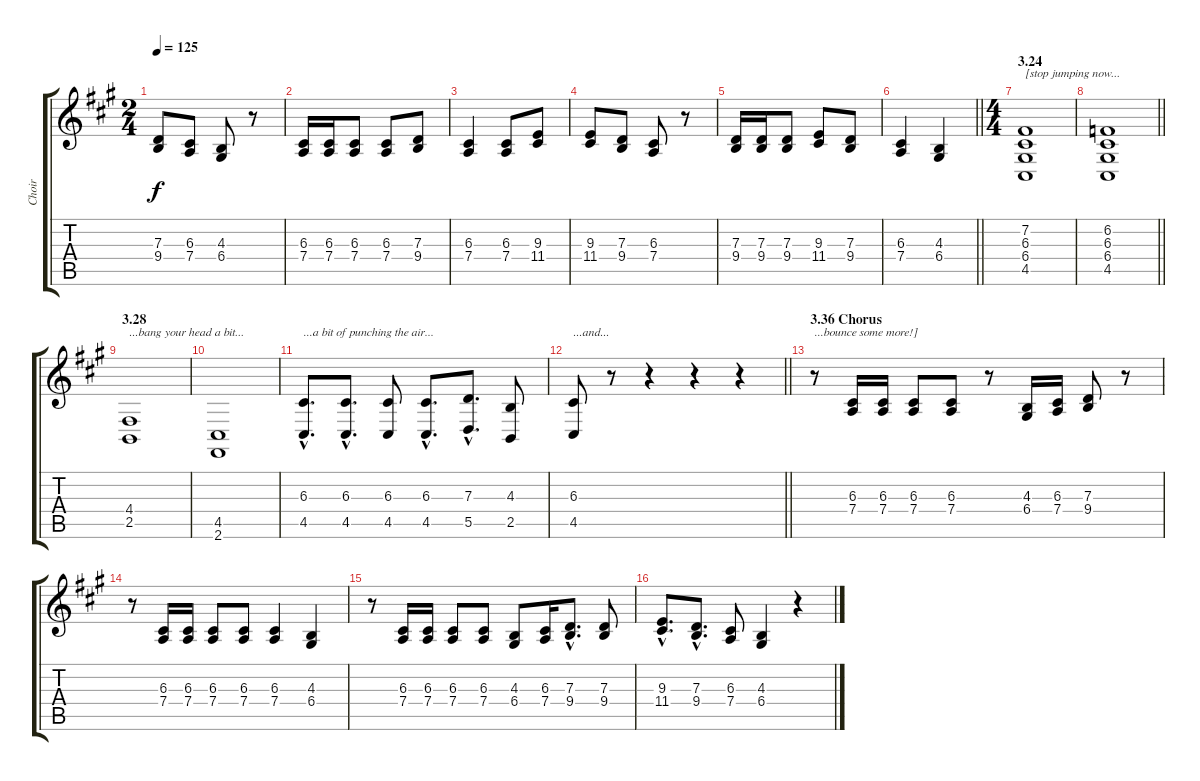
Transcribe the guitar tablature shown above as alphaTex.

\track ("Choir" "Choir") {instrument choiraahs}
\staff {score tabs}
\tuning (E4 B3 G3 D3 A2 E2) {hide}
\ts (2 4)
\tempo 125
\clef g2
\ks f#minor
(7.3 9.4).8{dy f} (6.3 7.4).8 (4.3 6.4).8 r.8 |
(6.3 7.4).16 (6.3 7.4).16 (6.3 7.4).8 (6.3 7.4).8 (7.3 9.4).8 |
(6.3 7.4).4 (6.3 7.4).8 (9.3 11.4).8 |
(9.3 11.4).8 (7.3 9.4).8 (6.3 7.4).8 r.8 |
(7.3 9.4).16 (7.3 9.4).16 (7.3 9.4).8 (9.3 11.4).8 (7.3 9.4).8 |
\barLineRight lightlight
(6.3 7.4).4 (4.3 6.4).4 |
\ts (4 4)
\section ("" "3.24")
(7.2 6.3 6.4 4.5).1{txt "[stop jumping now..."} |
\barLineRight lightlight
(6.2 6.3 6.4 4.5).1 |
\section ("" "3.28")
(4.4 2.5).1{txt "...bang your head a bit..."} |
(4.5 2.6).1 |
(6.3{hac} 4.5{hac}).8{d txt "...a bit of punching the air..."} (6.3{hac} 4.5{hac}).8{d} (6.3 4.5).8 (6.3{hac} 4.5{hac}).8{d} (7.3{hac} 5.5{hac}).8{d} (4.3 2.5).8 |
\barLineRight lightlight
(6.3 4.5).8{txt "...and..."} r.8 r.4 r.4 r.4 |
\section ("" "3.36 Chorus")
r.8{txt "...bounce some more!]"} (6.3 7.4).16 (6.3 7.4).16 (6.3 7.4).8 (6.3 7.4).8 r.8 (4.3 6.4).16 (6.3 7.4).16 (7.3 9.4).8 r.8 |
r.8 (6.3 7.4).16 (6.3 7.4).16 (6.3 7.4).8 (6.3 7.4).8 (6.3 7.4).4 (4.3 6.4).4 |
r.8 (6.3 7.4).16 (6.3 7.4).16 (6.3 7.4).8 (6.3 7.4).8 (4.3 6.4).8 (6.3 7.4).16 (7.3{hac} 9.4{hac}).8{d} (7.3 9.4).8 |
(9.3{hac} 11.4{hac}).8{d} (7.3{hac} 9.4{hac}).8{d} (6.3 7.4).8 (4.3 6.4).4 r.4
